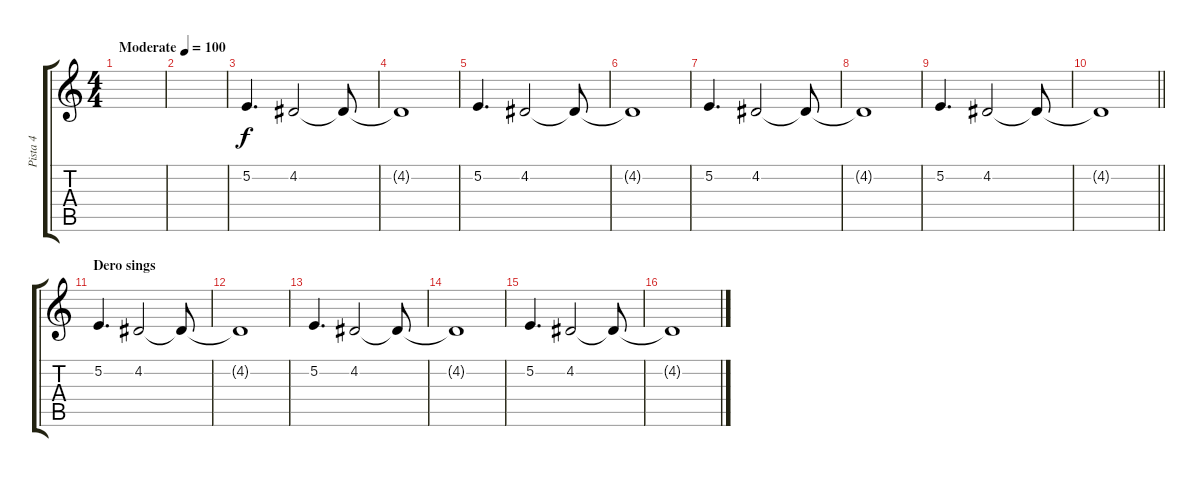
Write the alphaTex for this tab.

\track ("Pista 4" "Pista 4") {instrument stringensemble1}
\staff {score tabs}
\tuning (E4 B3 G3 D3 A2 E2) {hide}
\ts (4 4)
\tempo (100 "Moderate")
\clef g2
\ks c
|
|
5.2.4{d} 4.2.2 4.2{t}.8 |
4.2{t}.1 |
5.2.4{d} 4.2.2 4.2{t}.8 |
4.2{t}.1 |
5.2.4{d} 4.2.2 4.2{t}.8 |
4.2{t}.1 |
5.2.4{d} 4.2.2 4.2{t}.8 |
\barLineRight lightlight
4.2{t}.1 |
\section ("" "Dero sings")
5.2.4{d} 4.2.2 4.2{t}.8 |
4.2{t}.1 |
5.2.4{d} 4.2.2 4.2{t}.8 |
4.2{t}.1 |
5.2.4{d} 4.2.2 4.2{t}.8 |
4.2{t}.1
